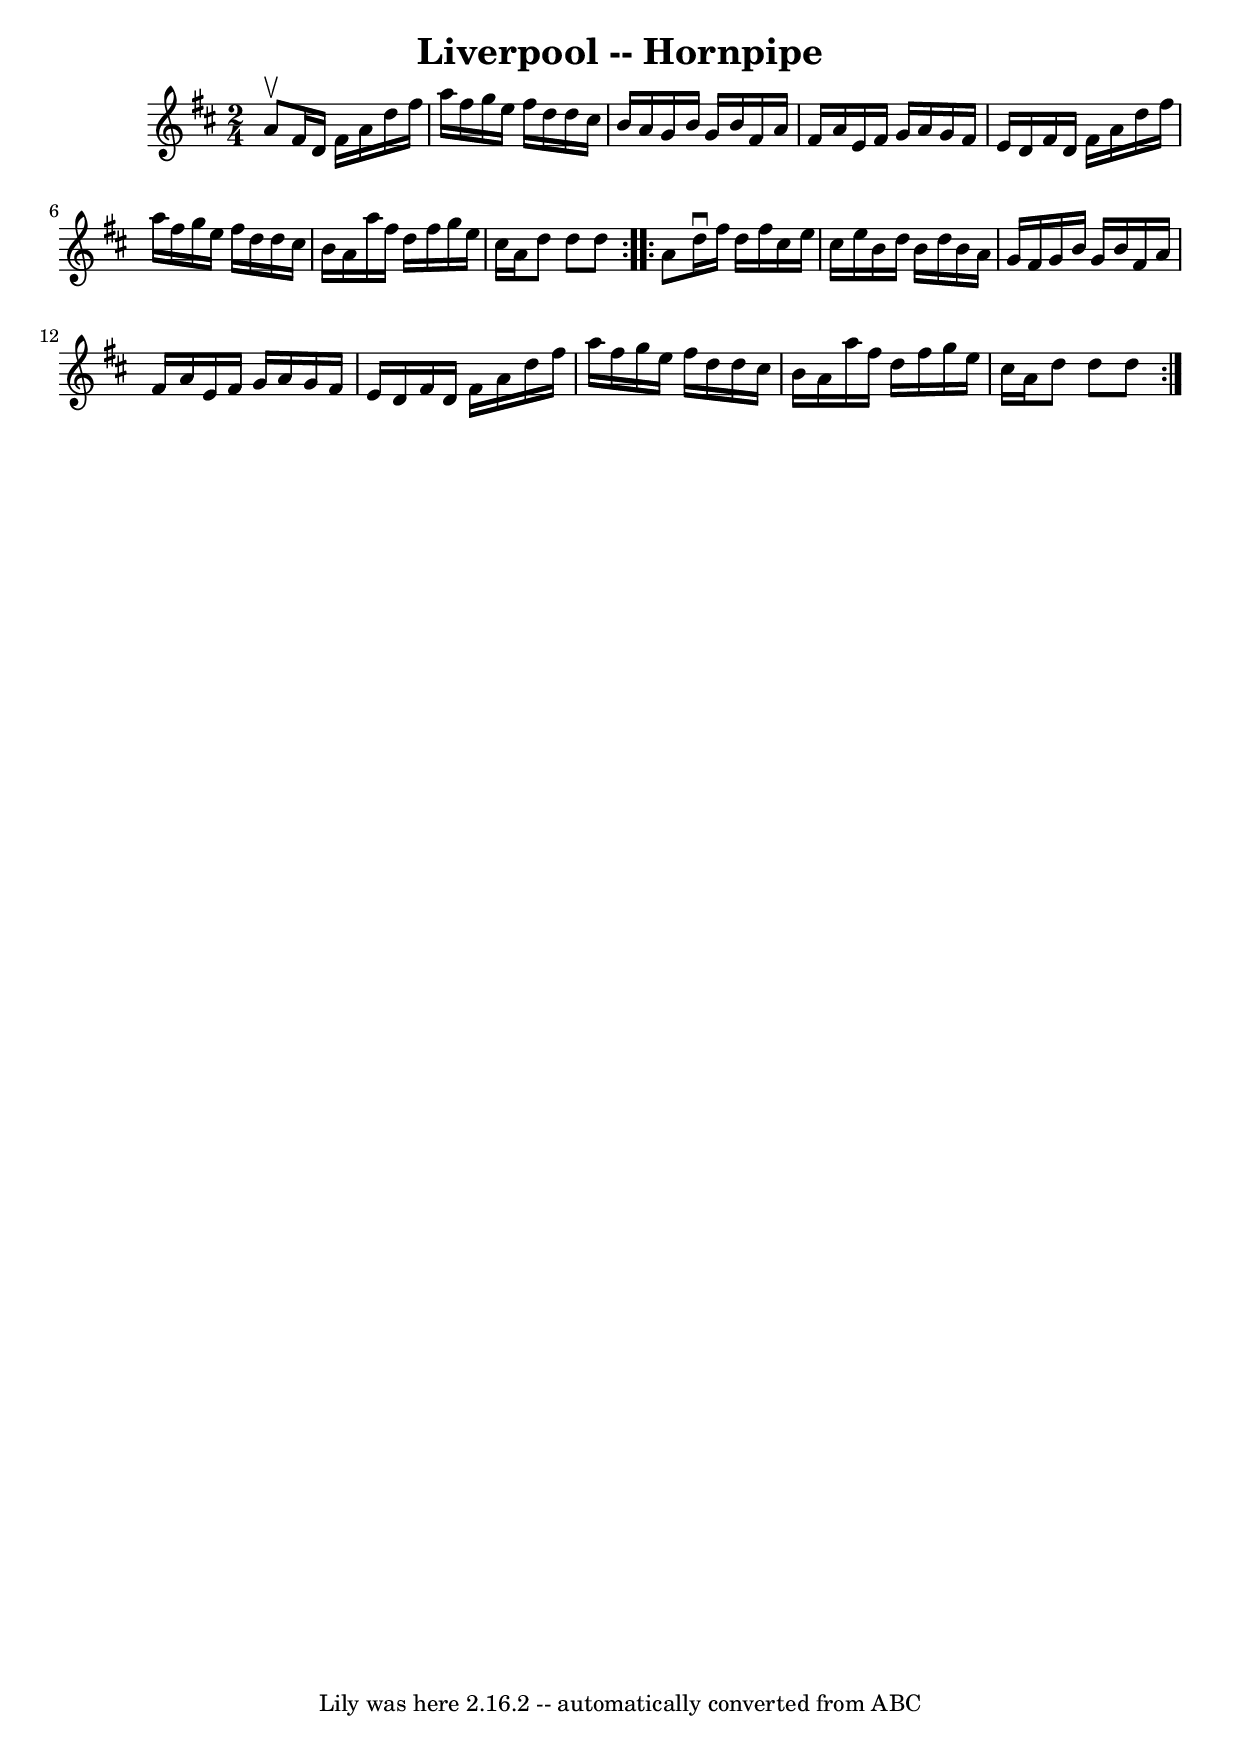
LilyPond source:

\version "2.7.40"
\include "Mammoth.ily"
\header {
	%% book = "Cole's 1000 Fiddle Tunes"
	crossRefNumber = "1"
	footnotes = ""
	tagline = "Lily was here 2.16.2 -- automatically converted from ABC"
	title = "Liverpool -- Hornpipe"
}
voicedefault =  {
\set Score.defaultBarType = "empty"

\repeat volta 2 {
\time 2/4 \key d \major a'8^\upbow |
 fis'16 d'16 fis'16    
a'16 d''16 fis''16 a''16 fis''16  |
 g''16 e''16    
fis''16 d''16 d''16 cis''16 b'16 a'16  |
 g'16 b'16   
 g'16 b'16 fis'16 a'16 fis'16 a'16  |
 e'16 fis'16    
g'16 a'16 g'16 fis'16 e'16 d'16  |
 fis'16 d'16    
fis'16 a'16 d''16 fis''16 a''16 fis''16  |
 g''16    
e''16 fis''16 d''16 d''16 cis''16 b'16 a'16  |
 a''16 
 fis''16 d''16 fis''16 g''16 e''16 cis''16 a'16  |
   
d''8 d''8 d''8  }     \repeat volta 2 { a'8  |
 d''16^\downbow 
 fis''16 d''16 fis''16 cis''16 e''16 cis''16 e''16  |
 
 b'16 d''16 b'16 d''16 b'16 a'16 g'16 fis'16  |
   
g'16 b'16 g'16 b'16 fis'16 a'16 fis'16 a'16  |
   
e'16 fis'16 g'16 a'16 g'16 fis'16 e'16 d'16  |
     
fis'16 d'16 fis'16 a'16 d''16 fis''16 a''16 fis''16  
|
 g''16 e''16 fis''16 d''16 d''16 cis''16 b'16    
a'16  |
 a''16 fis''16 d''16 fis''16 g''16 e''16    
cis''16 a'16  |
 d''8 d''8 d''8  }   
}

\score{
    <<

	\context Staff="default"
	{
	    \voicedefault 
	}

    >>
	\layout {
	}
	\midi {}
}
